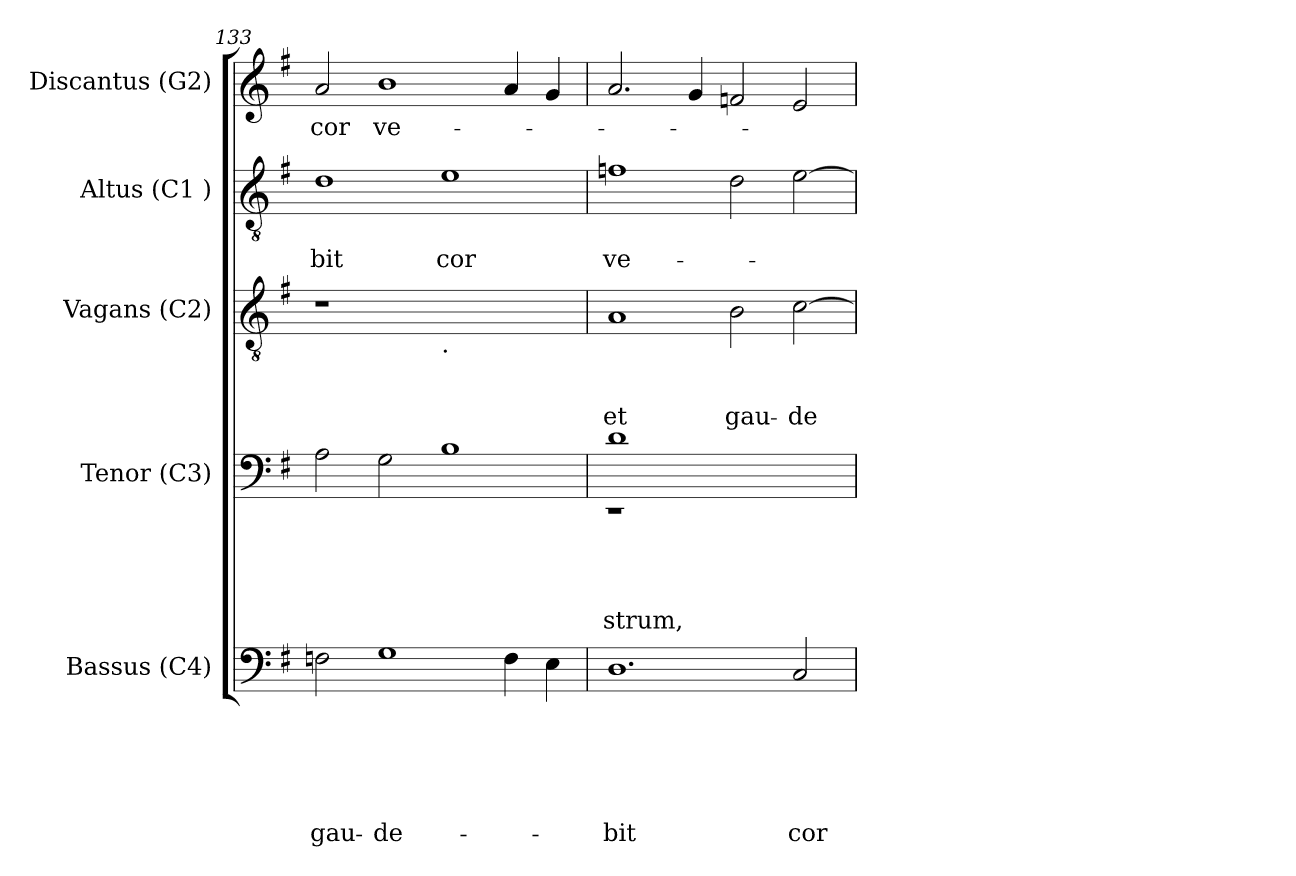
**kern	**text	**text	**text	**text	**text	**text	**kern	**text	**text	**text	**text	**text	**kern	**text	**text	**text	**kern	**text	**text	**kern	**text
*part5	*part5	*part5	*part5	*part5	*part5	*part5	*part4	*part4	*part4	*part4	*part4	*part4	*part3	*part3	*part3	*part3	*part2	*part2	*part2	*part1	*part1
*staff5	*staff5	*staff5	*staff5	*staff5	*staff5	*staff5	*staff4	*staff4	*staff4	*staff4	*staff4	*staff4	*staff3	*staff3	*staff3	*staff3	*staff2	*staff2	*staff2	*staff1	*staff1
*I"Bassus (C4)	*	*	*	*	*	*	*I"Tenor (C3)	*	*	*	*	*	*I"Vagans (C2)	*	*	*	*I"Altus (C1 )	*	*	*I"Discantus (G2)	*
*I'B.	*	*	*	*	*	*	*I'T.	*	*	*	*	*	*I'V.	*	*	*	*I'A.	*	*	*I'D.	*
*clefF4	*	*	*	*	*	*	*clefF4	*	*	*	*	*	*clefGv2	*	*	*	*clefGv2	*	*	*clefG2	*
*k[f#]	*	*	*	*	*	*	*k[f#]	*	*	*	*	*	*k[f#]	*	*	*	*k[f#]	*	*	*k[f#]	*
*G:	*	*	*	*	*	*	*G:	*	*	*	*	*	*G:	*	*	*	*G:	*	*	*G:	*
=133	=133	=133	=133	=133	=133	=133	=133	=133	=133	=133	=133	=133	=133	=133	=133	=133	=133	=133	=133	=133	=133
!	!	!	!	!	!	!LO:LY:b	!	!	!	!	!	!	!	!	!	!	!	!	!LO:LY:b	!	!LO:LY:b
2Fn\	.	.	.	.	.	gau-	2A\	.	.	.	.	.	1r	.	.	.	1d	.	-bit	2a/	cor
!	!	!	!	!	!	!LO:LY:b	!	!	!	!	!	!	!	!	!	!	!	!	!	!	!LO:LY:b
1G	.	.	.	.	.	-de-	2G\	.	.	.	.	.	.	.	.	.	.	.	.	1b	ve-
!	!	!	!	!	!	!	!	!	!	!	!	!	!LO:TX:b:t=.	!	!	!	!	!	!	!	!
!	!	!	!	!	!	!	!	!	!	!	!	!	!	!	!	!	!	!	!LO:LY:b	!	!
.	.	.	.	.	.	.	1B	.	.	.	.	.	1ryy	.	.	.	1e	.	cor	.	.
4F\	.	.	.	.	.	.	.	.	.	.	.	.	.	.	.	.	.	.	.	4a/	.
4E\	.	.	.	.	.	.	.	.	.	.	.	.	.	.	.	.	.	.	.	4g/	.
=134	=134	=134	=134	=134	=134	=134	=134	=134	=134	=134	=134	=134	=134	=134	=134	=134	=134	=134	=134	=134	=134
*	*	*	*	*	*	*	*^	*	*	*	*	*	*	*	*	*	*	*	*	*	*
!	!	!	!	!	!	!LO:LY:b	!	!LO:N:vis=1	!	!	!	!	!LO:LY:b	!	!	!	!LO:LY:b	!	!	!LO:LY:b	!	!
1.D	.	.	.	.	.	-bit	1d	0rEE	.	.	.	.	-strum,	1A	.	.	et	1f	.	ve-	2.a/	.
.	.	.	.	.	.	.	.	.	.	.	.	.	.	.	.	.	.	.	.	.	4g/	.
!	!	!	!	!	!	!	!	!	!	!	!	!	!	!	!	!	!LO:LY:b	!	!	!	!	!
.	.	.	.	.	.	.	1ryy	.	.	.	.	.	.	2B\	.	.	gau-	2d\	.	.	2f/	.
!	!	!	!	!	!	!LO:LY:b	!	!	!	!	!	!	!	!	!	!	!LO:LY:b	!	!	!	!	!
2C/	.	.	.	.	.	cor	.	.	.	.	.	.	.	[>2c\	.	.	-de-	[>2e\	.	.	2e/	.
*	*	*	*	*	*	*	*v	*v	*	*	*	*	*	*	*	*	*	*	*	*	*	*
=	=	=	=	=	=	=	=	=	=	=	=	=	=	=	=	=	=	=	=	=	=
*-	*-	*-	*-	*-	*-	*-	*-	*-	*-	*-	*-	*-	*-	*-	*-	*-	*-	*-	*-	*-	*-
